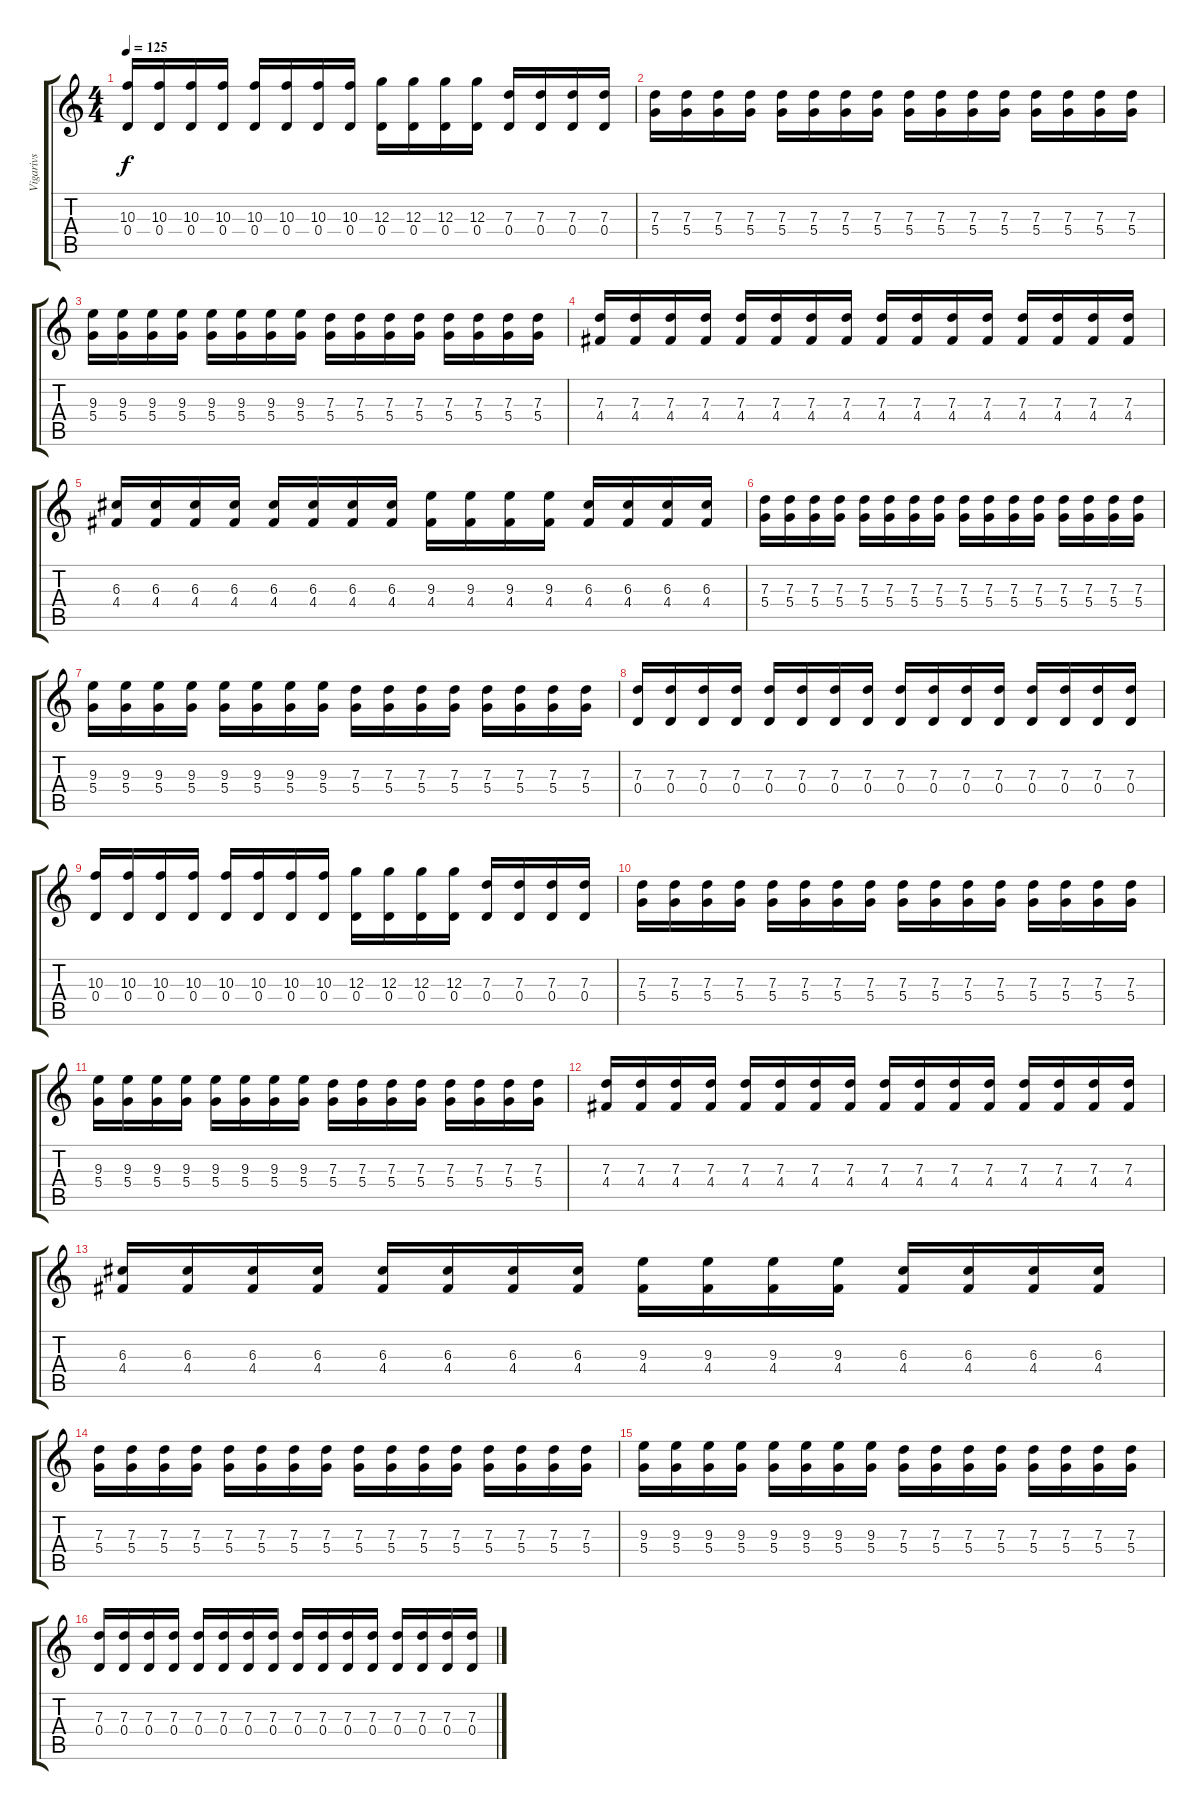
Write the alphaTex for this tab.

\track ("Vigarivs" "Vigarivs") {instrument overdrivenguitar}
\staff {score tabs}
\tuning (E4 B3 G3 D3 A2 E2) {hide}
\ts (4 4)
\tempo 125
\clef g2
\ks c
(10.3 0.4).16{dy f} (10.3 0.4).16 (10.3 0.4).16 (10.3 0.4).16 (10.3 0.4).16 (10.3 0.4).16 (10.3 0.4).16 (10.3 0.4).16 (12.3 0.4).16 (12.3 0.4).16 (12.3 0.4).16 (12.3 0.4).16 (7.3 0.4).16 (7.3 0.4).16 (7.3 0.4).16 (7.3 0.4).16 |
(7.3 5.4).16 (7.3 5.4).16 (7.3 5.4).16 (7.3 5.4).16 (7.3 5.4).16 (7.3 5.4).16 (7.3 5.4).16 (7.3 5.4).16 (7.3 5.4).16 (7.3 5.4).16 (7.3 5.4).16 (7.3 5.4).16 (7.3 5.4).16 (7.3 5.4).16 (7.3 5.4).16 (7.3 5.4).16 |
(9.3 5.4).16 (9.3 5.4).16 (9.3 5.4).16 (9.3 5.4).16 (9.3 5.4).16 (9.3 5.4).16 (9.3 5.4).16 (9.3 5.4).16 (7.3 5.4).16 (7.3 5.4).16 (7.3 5.4).16 (7.3 5.4).16 (7.3 5.4).16 (7.3 5.4).16 (7.3 5.4).16 (7.3 5.4).16 |
(7.3 4.4).16 (7.3 4.4).16 (7.3 4.4).16 (7.3 4.4).16 (7.3 4.4).16 (7.3 4.4).16 (7.3 4.4).16 (7.3 4.4).16 (7.3 4.4).16 (7.3 4.4).16 (7.3 4.4).16 (7.3 4.4).16 (7.3 4.4).16 (7.3 4.4).16 (7.3 4.4).16 (7.3 4.4).16 |
(6.3 4.4).16 (6.3 4.4).16 (6.3 4.4).16 (6.3 4.4).16 (6.3 4.4).16 (6.3 4.4).16 (6.3 4.4).16 (6.3 4.4).16 (9.3 4.4).16 (9.3 4.4).16 (9.3 4.4).16 (9.3 4.4).16 (6.3 4.4).16 (6.3 4.4).16 (6.3 4.4).16 (6.3 4.4).16 |
(7.3 5.4).16 (7.3 5.4).16 (7.3 5.4).16 (7.3 5.4).16 (7.3 5.4).16 (7.3 5.4).16 (7.3 5.4).16 (7.3 5.4).16 (7.3 5.4).16 (7.3 5.4).16 (7.3 5.4).16 (7.3 5.4).16 (7.3 5.4).16 (7.3 5.4).16 (7.3 5.4).16 (7.3 5.4).16 |
(9.3 5.4).16 (9.3 5.4).16 (9.3 5.4).16 (9.3 5.4).16 (9.3 5.4).16 (9.3 5.4).16 (9.3 5.4).16 (9.3 5.4).16 (7.3 5.4).16 (7.3 5.4).16 (7.3 5.4).16 (7.3 5.4).16 (7.3 5.4).16 (7.3 5.4).16 (7.3 5.4).16 (7.3 5.4).16 |
(7.3 0.4).16 (7.3 0.4).16 (7.3 0.4).16 (7.3 0.4).16 (7.3 0.4).16 (7.3 0.4).16 (7.3 0.4).16 (7.3 0.4).16 (7.3 0.4).16 (7.3 0.4).16 (7.3 0.4).16 (7.3 0.4).16 (7.3 0.4).16 (7.3 0.4).16 (7.3 0.4).16 (7.3 0.4).16 |
(10.3 0.4).16 (10.3 0.4).16 (10.3 0.4).16 (10.3 0.4).16 (10.3 0.4).16 (10.3 0.4).16 (10.3 0.4).16 (10.3 0.4).16 (12.3 0.4).16 (12.3 0.4).16 (12.3 0.4).16 (12.3 0.4).16 (7.3 0.4).16 (7.3 0.4).16 (7.3 0.4).16 (7.3 0.4).16 |
(7.3 5.4).16 (7.3 5.4).16 (7.3 5.4).16 (7.3 5.4).16 (7.3 5.4).16 (7.3 5.4).16 (7.3 5.4).16 (7.3 5.4).16 (7.3 5.4).16 (7.3 5.4).16 (7.3 5.4).16 (7.3 5.4).16 (7.3 5.4).16 (7.3 5.4).16 (7.3 5.4).16 (7.3 5.4).16 |
(9.3 5.4).16 (9.3 5.4).16 (9.3 5.4).16 (9.3 5.4).16 (9.3 5.4).16 (9.3 5.4).16 (9.3 5.4).16 (9.3 5.4).16 (7.3 5.4).16 (7.3 5.4).16 (7.3 5.4).16 (7.3 5.4).16 (7.3 5.4).16 (7.3 5.4).16 (7.3 5.4).16 (7.3 5.4).16 |
(7.3 4.4).16 (7.3 4.4).16 (7.3 4.4).16 (7.3 4.4).16 (7.3 4.4).16 (7.3 4.4).16 (7.3 4.4).16 (7.3 4.4).16 (7.3 4.4).16 (7.3 4.4).16 (7.3 4.4).16 (7.3 4.4).16 (7.3 4.4).16 (7.3 4.4).16 (7.3 4.4).16 (7.3 4.4).16 |
(6.3 4.4).16 (6.3 4.4).16 (6.3 4.4).16 (6.3 4.4).16 (6.3 4.4).16 (6.3 4.4).16 (6.3 4.4).16 (6.3 4.4).16 (9.3 4.4).16 (9.3 4.4).16 (9.3 4.4).16 (9.3 4.4).16 (6.3 4.4).16 (6.3 4.4).16 (6.3 4.4).16 (6.3 4.4).16 |
(7.3 5.4).16 (7.3 5.4).16 (7.3 5.4).16 (7.3 5.4).16 (7.3 5.4).16 (7.3 5.4).16 (7.3 5.4).16 (7.3 5.4).16 (7.3 5.4).16 (7.3 5.4).16 (7.3 5.4).16 (7.3 5.4).16 (7.3 5.4).16 (7.3 5.4).16 (7.3 5.4).16 (7.3 5.4).16 |
(9.3 5.4).16 (9.3 5.4).16 (9.3 5.4).16 (9.3 5.4).16 (9.3 5.4).16 (9.3 5.4).16 (9.3 5.4).16 (9.3 5.4).16 (7.3 5.4).16 (7.3 5.4).16 (7.3 5.4).16 (7.3 5.4).16 (7.3 5.4).16 (7.3 5.4).16 (7.3 5.4).16 (7.3 5.4).16 |
(7.3 0.4).16 (7.3 0.4).16 (7.3 0.4).16 (7.3 0.4).16 (7.3 0.4).16 (7.3 0.4).16 (7.3 0.4).16 (7.3 0.4).16 (7.3 0.4).16 (7.3 0.4).16 (7.3 0.4).16 (7.3 0.4).16 (7.3 0.4).16 (7.3 0.4).16 (7.3 0.4).16 (7.3 0.4).16
